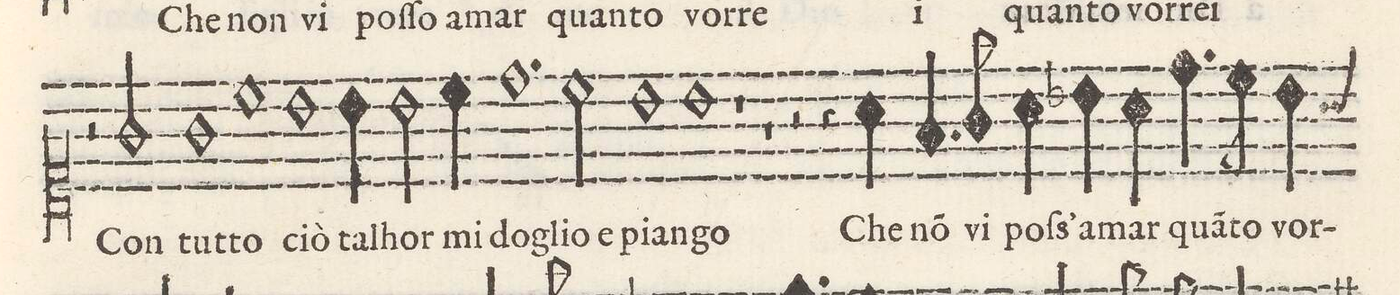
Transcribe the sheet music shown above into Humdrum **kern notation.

**kern	**text
*I"QVINTO	*
*clefC1	*
*k[]	*
*M2/1	*
2g/	Con
1g	tut-
=27-	=27-
1cc	-to
1b	ciò
=28-	=28-
4b\	tal-
2b\	-hor
4cc\	mi
1.dd	do-
=29-	=29-
2cc\	glio e
1b	pian-
=30-	=30-
1b	-go
1r	.
=31-	=31-
1r	.
2r	.
4re	.
4a\	Che
=32-	=32-
4.fny/	no(n)
8g/	vi
4a\	poſ-
4b-X\	s(o) a-
4a\	-mar
4.dd\	qua(n)-
8cc\	-to
4bny\	vor-
=33-	=33-
*-	*-
